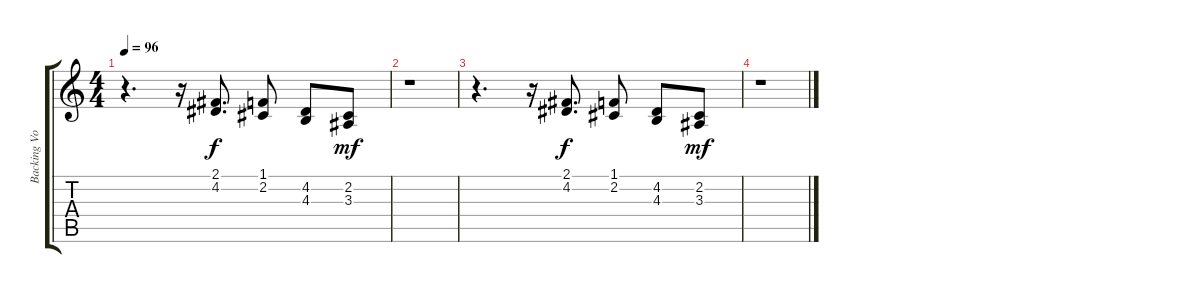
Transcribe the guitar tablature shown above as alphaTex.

\track ("Backing Vocals" "Backing Vo") {instrument choiraahs}
\staff {score tabs}
\tuning (E4 B3 G3 D3 A2 E2) {hide}
\ts (4 4)
\tempo 96
\clef g2
\ks c
r.4{d dy mf} r.16 (2.1 4.2).8{d dy f volume 8} (1.1 2.2).8{volume 7} (4.2 4.3).8{volume 6} (2.2 3.3).8{dy mf volume 6} |
r.1 |
r.4{d} r.16 (2.1 4.2).8{d dy f volume 3} (1.1 2.2).8{volume 2} (4.2 4.3).8{volume 2} (2.2 3.3).8{dy mf volume 2} |
r.1
